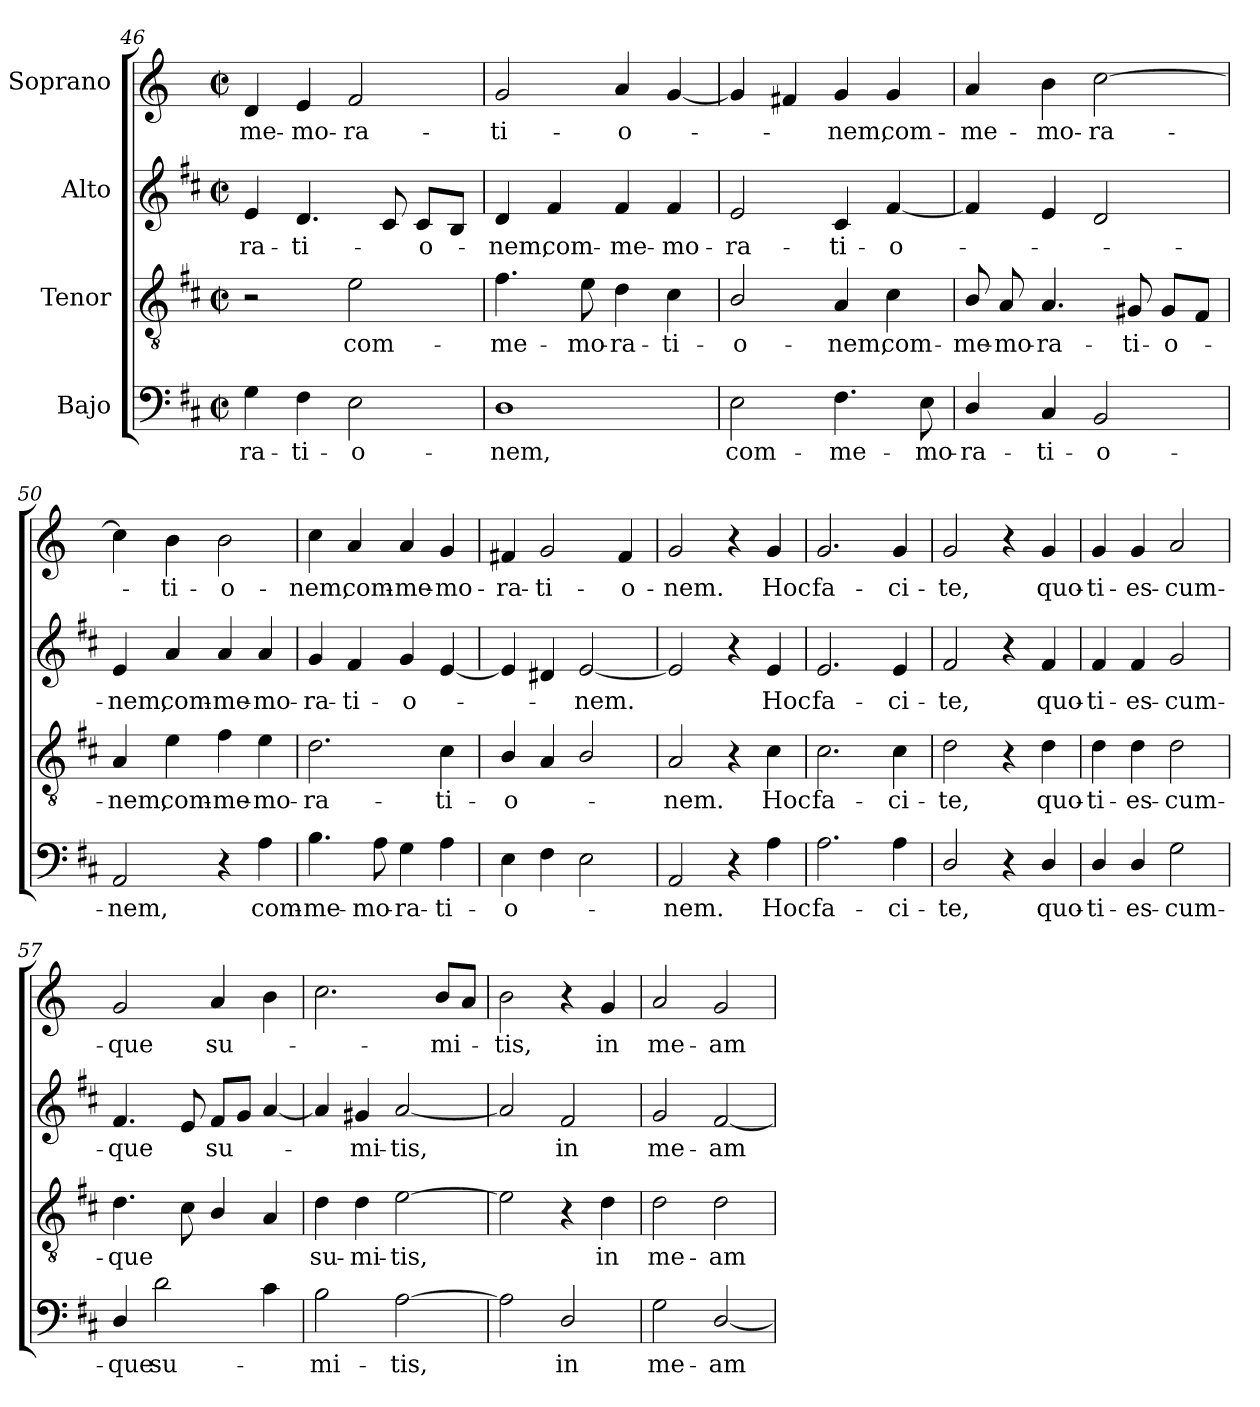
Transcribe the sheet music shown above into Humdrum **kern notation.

**kern	**text	**kern	**text	**kern	**text	**kern	**text
*part4	*part4	*part3	*part3	*part2	*part2	*part1	*part1
*staff4	*staff4	*staff3	*staff3	*staff2	*staff2	*staff1	*staff1
*I"Bajo	*	*I"Tenor	*	*I"Alto	*	*I"Soprano	*
*clefF4	*	*clefGv2	*	*clefG2	*	*clefG2	*
*ITrd1c2	*	*ITrd1c2	*	*ITrd1c2	*	*	*
*k[]	*	*k[]	*	*k[]	*	*k[]	*
*C:	*	*C:	*	*C:	*	*C:	*
*M2/2	*	*M2/2	*	*M2/2	*	*M2/2	*
*met(c|)	*	*met(c|)	*	*met(c|)	*	*met(c|)	*
=46	=46	=46	=46	=46	=46	=46	=46
!	!LO:LY:b	!	!	!	!LO:LY:b	!	!LO:LY:b
4F\	-ra-	2r	.	4d/	-ra-	4d/	-me-
!	!LO:LY:b	!	!	!	!LO:LY:b	!	!LO:LY:b
4E\	-ti-	.	.	4.c/	-ti-	4e/	-mo-
!	!LO:LY:b	!	!LO:LY:b	!	!	!	!LO:LY:b
2D\	-o-	2d\	com-	.	.	2f/	-ra-
.	.	.	.	8B/	.	.	.
!	!	!	!	!	!LO:LY:b	!	!
.	.	.	.	8B/L	-o-	.	.
.	.	.	.	8A/J	.	.	.
=47	=47	=47	=47	=47	=47	=47	=47
!	!LO:LY:b	!	!LO:LY:b	!	!LO:LY:b	!	!LO:LY:b
1C	-nem,	4.e\	-me-	4c/	-nem,	2g/	-ti-
!	!	!	!	!	!LO:LY:b	!	!
.	.	.	.	4e/	com-	.	.
!	!	!	!LO:LY:b	!	!	!	!
.	.	8d\	-mo-	.	.	.	.
!	!	!	!LO:LY:b	!	!LO:LY:b	!	!LO:LY:b
.	.	4c\	-ra-	4e/	-me-	4a/	-o-
!	!	!	!LO:LY:b	!	!LO:LY:b	!	!
.	.	4B\	-ti-	4e/	-mo-	[4g/	.
=48	=48	=48	=48	=48	=48	=48	=48
!	!LO:LY:b	!	!LO:LY:b	!	!LO:LY:b	!	!
2D\	com-	2A/	-o-	2d/	-ra-	4g/]	.
.	.	.	.	.	.	4f#X/	.
!	!LO:LY:b	!	!LO:LY:b	!	!LO:LY:b	!	!LO:LY:b
4.E\	-me-	4G/	-nem,	4B/	-ti-	4g/	-nem,
!	!	!	!LO:LY:b	!	!LO:LY:b	!	!LO:LY:b
.	.	4B\	com-	[4e/	-o-	4g/	com-
!	!LO:LY:b	!	!	!	!	!	!
8D\	-mo-	.	.	.	.	.	.
=49	=49	=49	=49	=49	=49	=49	=49
!	!LO:LY:b	!	!LO:LY:b	!	!	!	!LO:LY:b
4C/	-ra-	8A/	-me-	4e/]	.	4a/	-me-
!	!	!	!LO:LY:b	!	!	!	!
.	.	8G/	-mo-	.	.	.	.
!	!LO:LY:b	!	!LO:LY:b	!	!	!	!LO:LY:b
4BB/	-ti-	4.G/	-ra-	4d/	.	4b\	-mo-
!	!LO:LY:b	!	!	!	!	!	!LO:LY:b
2AA/	-o-	.	.	2c/	.	[2cc\	-ra-
!	!	!	!LO:LY:b	!	!	!	!
.	.	8F#X/	-ti-	.	.	.	.
!	!	!	!LO:LY:b	!	!	!	!
.	.	8F#/L	-o-	.	.	.	.
.	.	8E/J	.	.	.	.	.
!!LO:LB:g=z
=50	=50	=50	=50	=50	=50	=50	=50
!	!LO:LY:b	!	!LO:LY:b	!	!LO:LY:b	!	!
2GG/	-nem,	4G/	-nem,	4d/	-nem,	4cc\]	.
!	!	!	!LO:LY:b	!	!LO:LY:b	!	!LO:LY:b
.	.	4d\	com-	4g/	com-	4b\	-ti-
!	!	!	!LO:LY:b	!	!LO:LY:b	!	!LO:LY:b
4r	.	4e\	-me-	4g/	-me-	2b\	-o-
!	!LO:LY:b	!	!LO:LY:b	!	!LO:LY:b	!	!
4G\	com-	4d\	-mo-	4g/	-mo-	.	.
=51	=51	=51	=51	=51	=51	=51	=51
!	!LO:LY:b	!	!LO:LY:b	!	!LO:LY:b	!	!LO:LY:b
4.A\	-me-	2.c\	-ra-	4f/	-ra-	4cc\	-nem,
!	!	!	!	!	!LO:LY:b	!	!LO:LY:b
.	.	.	.	4e/	-ti-	4a/	com-
!	!LO:LY:b	!	!	!	!	!	!
8G\	-mo-	.	.	.	.	.	.
!	!LO:LY:b	!	!	!	!LO:LY:b	!	!LO:LY:b
4F\	-ra-	.	.	4f/	-o-	4a/	-me-
!	!LO:LY:b	!	!LO:LY:b	!	!	!	!LO:LY:b
4G\	-ti-	4B\	-ti-	[4d/	.	4g/	-mo-
=52	=52	=52	=52	=52	=52	=52	=52
!	!LO:LY:b	!	!LO:LY:b	!	!	!	!LO:LY:b
4D\	-o-	4A/	-o-	4d/]	.	4f#X/	-ra-
!	!	!	!	!	!	!	!LO:LY:b
4E\	.	4G/	.	4c#X/	.	2g/	-ti-
!	!	!	!	!	!LO:LY:b	!	!
2D\	.	2A/	.	[2d/	-nem.	.	.
!	!	!	!	!	!	!	!LO:LY:b
.	.	.	.	.	.	4f#/	-o-
=53	=53	=53	=53	=53	=53	=53	=53
!	!LO:LY:b	!	!LO:LY:b	!	!	!	!LO:LY:b
2GG/	-nem.	2G/	-nem.	2d/]	.	2g/	-nem.
4r	.	4r	.	4r	.	4r	.
!	!LO:LY:b	!	!LO:LY:b	!	!LO:LY:b	!	!LO:LY:b
4G\	Hoc	4B\	Hoc	4d/	Hoc	4g/	Hoc
=54	=54	=54	=54	=54	=54	=54	=54
!	!LO:LY:b	!	!LO:LY:b	!	!LO:LY:b	!	!LO:LY:b
2.G\	fa-	2.B\	fa-	2.d/	fa-	2.g/	fa-
!	!LO:LY:b	!	!LO:LY:b	!	!LO:LY:b	!	!LO:LY:b
4G\	-ci-	4B\	-ci-	4d/	-ci-	4g/	-ci-
=55	=55	=55	=55	=55	=55	=55	=55
!	!LO:LY:b	!	!LO:LY:b	!	!LO:LY:b	!	!LO:LY:b
2C/	-te,	2c\	-te,	2e/	-te,	2g/	-te,
4r	.	4r	.	4r	.	4r	.
!	!LO:LY:b	!	!LO:LY:b	!	!LO:LY:b	!	!LO:LY:b
4C/	quo-	4c\	quo-	4e/	quo-	4g/	quo-
=56	=56	=56	=56	=56	=56	=56	=56
!	!LO:LY:b	!	!LO:LY:b	!	!LO:LY:b	!	!LO:LY:b
4C/	-ti-	4c\	-ti-	4e/	-ti-	4g/	-ti-
!	!LO:LY:b	!	!LO:LY:b	!	!LO:LY:b	!	!LO:LY:b
4C/	-es-	4c\	-es-	4e/	-es-	4g/	-es-
!	!LO:LY:b	!	!LO:LY:b	!	!LO:LY:b	!	!LO:LY:b
2F\	-cum-	2c\	-cum-	2f/	-cum-	2a/	-cum-
!!LO:LB:g=z
=57	=57	=57	=57	=57	=57	=57	=57
!	!LO:LY:b	!	!LO:LY:b	!	!LO:LY:b	!	!LO:LY:b
4C/	-que	4.c\	-que	4.e/	-que	2g/	-que
!	!LO:LY:b	!	!	!	!	!	!
2c\	su-	.	.	.	.	.	.
.	.	8B\	.	8d/	.	.	.
!	!	!	!	!	!LO:LY:b	!	!LO:LY:b
.	.	4A/	.	8e/L	su-	4a/	su-
.	.	.	.	8f/J	.	.	.
4B\	.	4G/	.	[4g/	.	4b\	.
=58	=58	=58	=58	=58	=58	=58	=58
!	!LO:LY:b	!	!LO:LY:b	!	!	!	!
2A\	-mi-	4c\	su-	4g/]	.	2.cc\	.
!	!	!	!LO:LY:b	!	!LO:LY:b	!	!
.	.	4c\	-mi-	4f#X/	-mi-	.	.
!	!LO:LY:b	!	!LO:LY:b	!	!LO:LY:b	!	!
[2G\	-tis,	[2d\	-tis,	[2g/	-tis,	.	.
!	!	!	!	!	!	!	!LO:LY:b
.	.	.	.	.	.	8b/L	-mi-
.	.	.	.	.	.	8a/J	.
=59	=59	=59	=59	=59	=59	=59	=59
!	!	!	!	!	!	!	!LO:LY:b
2G\]	.	2d\]	.	2g/]	.	2b\	-tis,
!	!LO:LY:b	!	!	!	!LO:LY:b	!	!
2C/	in	4r	.	2e/	in	4r	.
!	!	!	!LO:LY:b	!	!	!	!LO:LY:b
.	.	4c\	in	.	.	4g/	in
=60	=60	=60	=60	=60	=60	=60	=60
!	!LO:LY:b	!	!LO:LY:b	!	!LO:LY:b	!	!LO:LY:b
2F\	me-	2c\	me-	2f/	me-	2a/	me-
!	!LO:LY:b	!	!LO:LY:b	!	!LO:LY:b	!	!LO:LY:b
[2C/	-am	2c\	-am	[2e/	-am	2g/	-am
=	=	=	=	=	=	=	=
*-	*-	*-	*-	*-	*-	*-	*-
